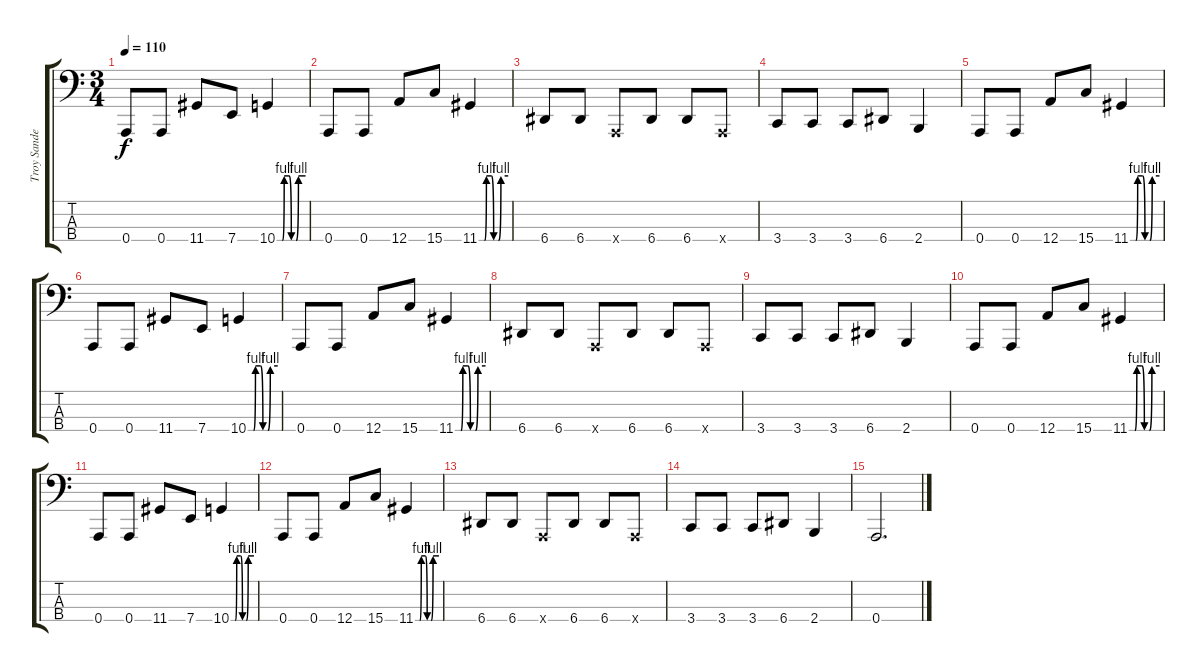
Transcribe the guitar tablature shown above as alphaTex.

\track ("Troy Sanders" "Troy Sande") {instrument electricbassfinger}
\staff {score tabs}
\tuning (F2 C2 G1 A0) {hide}
\ts (3 4)
\tempo 110
\clef f4
\ks c
0.4.8{dy f} 0.4.8 11.4.8 7.4.8 10.4{be (custom 0 0 11 0 15 4 25 4 30 0 40 0 45 4 60 4)}.4 |
0.4.8 0.4.8 12.4.8 15.4.8 11.4{be (custom 0 0 11 0 15 4 25 4 30 0 40 0 45 4 60 4)}.4 |
6.4.8 6.4.8 0.4{x}.8 6.4.8 6.4.8 0.4{x}.8 |
3.4.8 3.4.8 3.4.8 6.4.8 2.4.4 |
0.4.8 0.4.8 12.4.8 15.4.8 11.4{be (custom 0 0 11 0 15 4 25 4 30 0 40 0 45 4 60 4)}.4 |
0.4.8 0.4.8 11.4.8 7.4.8 10.4{be (custom 0 0 11 0 15 4 25 4 30 0 40 0 45 4 60 4)}.4 |
0.4.8 0.4.8 12.4.8 15.4.8 11.4{be (custom 0 0 11 0 15 4 25 4 30 0 40 0 45 4 60 4)}.4 |
6.4.8 6.4.8 0.4{x}.8 6.4.8 6.4.8 0.4{x}.8 |
3.4.8 3.4.8 3.4.8 6.4.8 2.4.4 |
0.4.8 0.4.8 12.4.8 15.4.8 11.4{be (custom 0 0 11 0 15 4 25 4 30 0 40 0 45 4 60 4)}.4 |
0.4.8 0.4.8 11.4.8 7.4.8 10.4{be (custom 0 0 11 0 15 4 25 4 30 0 40 0 45 4 60 4)}.4 |
0.4.8 0.4.8 12.4.8 15.4.8 11.4{be (custom 0 0 11 0 15 4 25 4 30 0 40 0 45 4 60 4)}.4 |
6.4.8 6.4.8 0.4{x}.8 6.4.8 6.4.8 0.4{x}.8 |
3.4.8 3.4.8 3.4.8 6.4.8 2.4.4 |
0.4.2{d}
